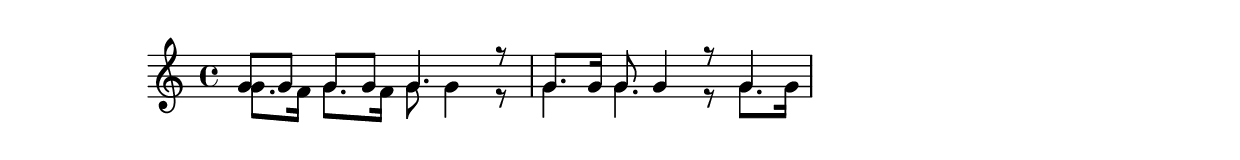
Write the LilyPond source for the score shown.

\version "2.11.51"
\header {
    
    texidoc = "If @code{NoteCollision} has
 @code{merge-differently-dotted = ##t} note
heads that have differing dot counts may be merged anyway.  Dots
should not disappear when merging similar note heads."
    
}

\layout { ragged-right= ##t }
	
\context Staff \relative c'' <<
  {
    g8[ g8]
    \override Staff.NoteCollision  #'merge-differently-dotted = ##t
    g8[ g8]
    g4. r8 g8. g16
    g8 g4 r8 g4
  }
  \\
  {
    g8.[ f16]
    g8.[ f16]
    g8 g4 r8 g4
    g4. r8 g8. g16
  }
>>

